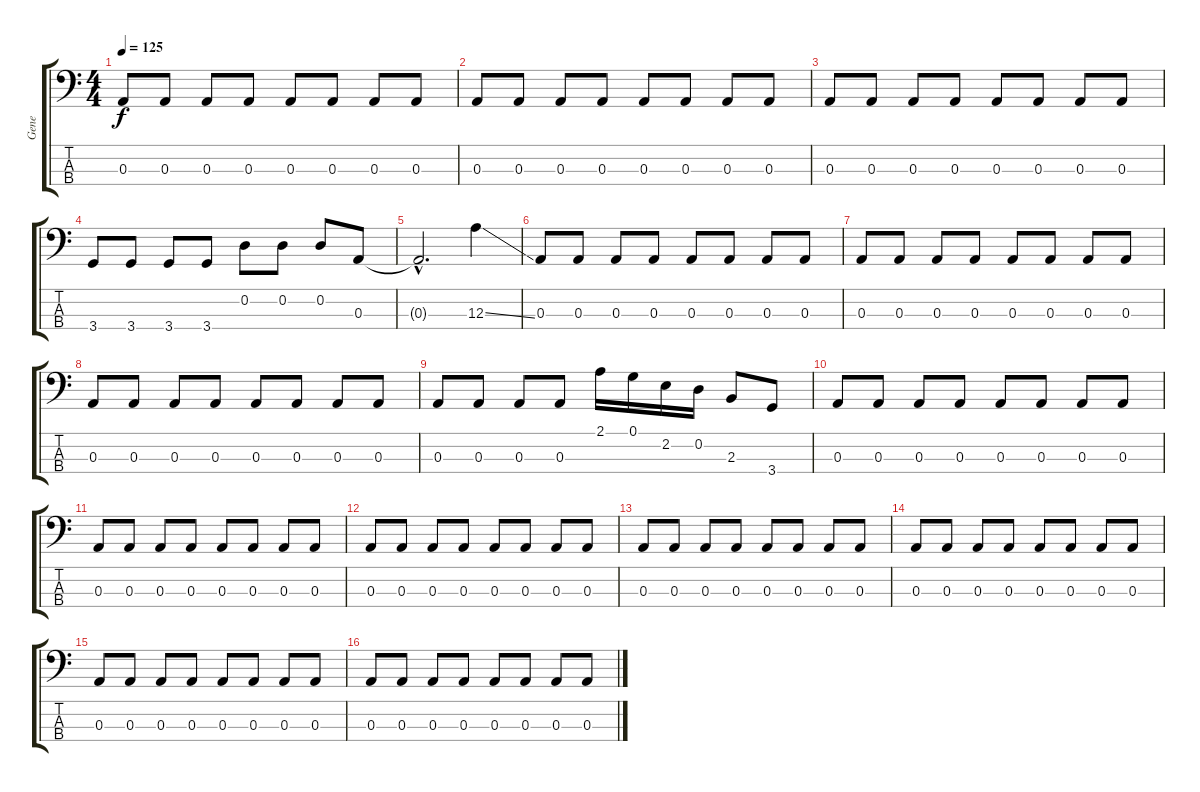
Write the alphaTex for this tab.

\track ("Gene" "Gene") {instrument electricbasspick}
\staff {score tabs}
\tuning (G2 D2 A1 E1) {hide}
\ts (4 4)
\tempo 125
\clef f4
\ks c
0.3.8{dy f} 0.3.8 0.3.8 0.3.8 0.3.8 0.3.8 0.3.8 0.3.8 |
0.3.8 0.3.8 0.3.8 0.3.8 0.3.8 0.3.8 0.3.8 0.3.8 |
0.3.8 0.3.8 0.3.8 0.3.8 0.3.8 0.3.8 0.3.8 0.3.8 |
3.4.8 3.4.8 3.4.8 3.4.8 0.2.8 0.2.8 0.2.8 0.3.8 |
0.3{hac t}.2{d} 12.3{ss}.4 |
0.3.8 0.3.8 0.3.8 0.3.8 0.3.8 0.3.8 0.3.8 0.3.8 |
0.3.8 0.3.8 0.3.8 0.3.8 0.3.8 0.3.8 0.3.8 0.3.8 |
0.3.8 0.3.8 0.3.8 0.3.8 0.3.8 0.3.8 0.3.8 0.3.8 |
0.3.8 0.3.8 0.3.8 0.3.8 2.1.16 0.1.16 2.2.16 0.2.16 2.3.8 3.4.8 |
0.3.8 0.3.8 0.3.8 0.3.8 0.3.8 0.3.8 0.3.8 0.3.8 |
0.3.8 0.3.8 0.3.8 0.3.8 0.3.8 0.3.8 0.3.8 0.3.8 |
0.3.8 0.3.8 0.3.8 0.3.8 0.3.8 0.3.8 0.3.8 0.3.8 |
0.3.8 0.3.8 0.3.8 0.3.8 0.3.8 0.3.8 0.3.8 0.3.8 |
0.3.8 0.3.8 0.3.8 0.3.8 0.3.8 0.3.8 0.3.8 0.3.8 |
0.3.8 0.3.8 0.3.8 0.3.8 0.3.8 0.3.8 0.3.8 0.3.8 |
0.3.8 0.3.8 0.3.8 0.3.8 0.3.8 0.3.8 0.3.8 0.3.8
